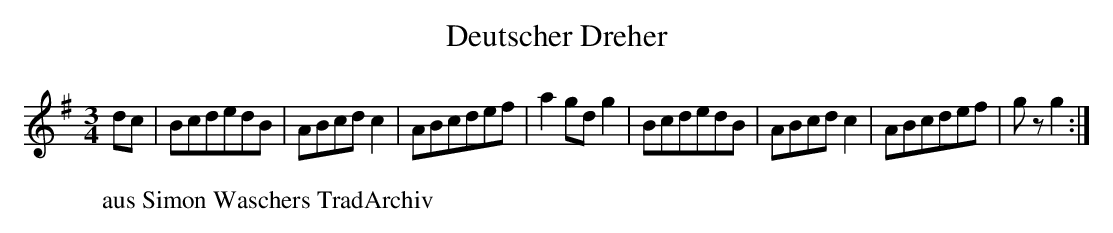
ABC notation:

X:1
T:Deutscher Dreher
M:3/4
L:1/8
K:G %Transposed from F
dc |\
BcdedB | ABcd c2 | ABcdef | a2 gd g2 |\
BcdedB | ABcd c2 | ABcdef | gz g2 :|
W:aus Simon Waschers TradArchiv
